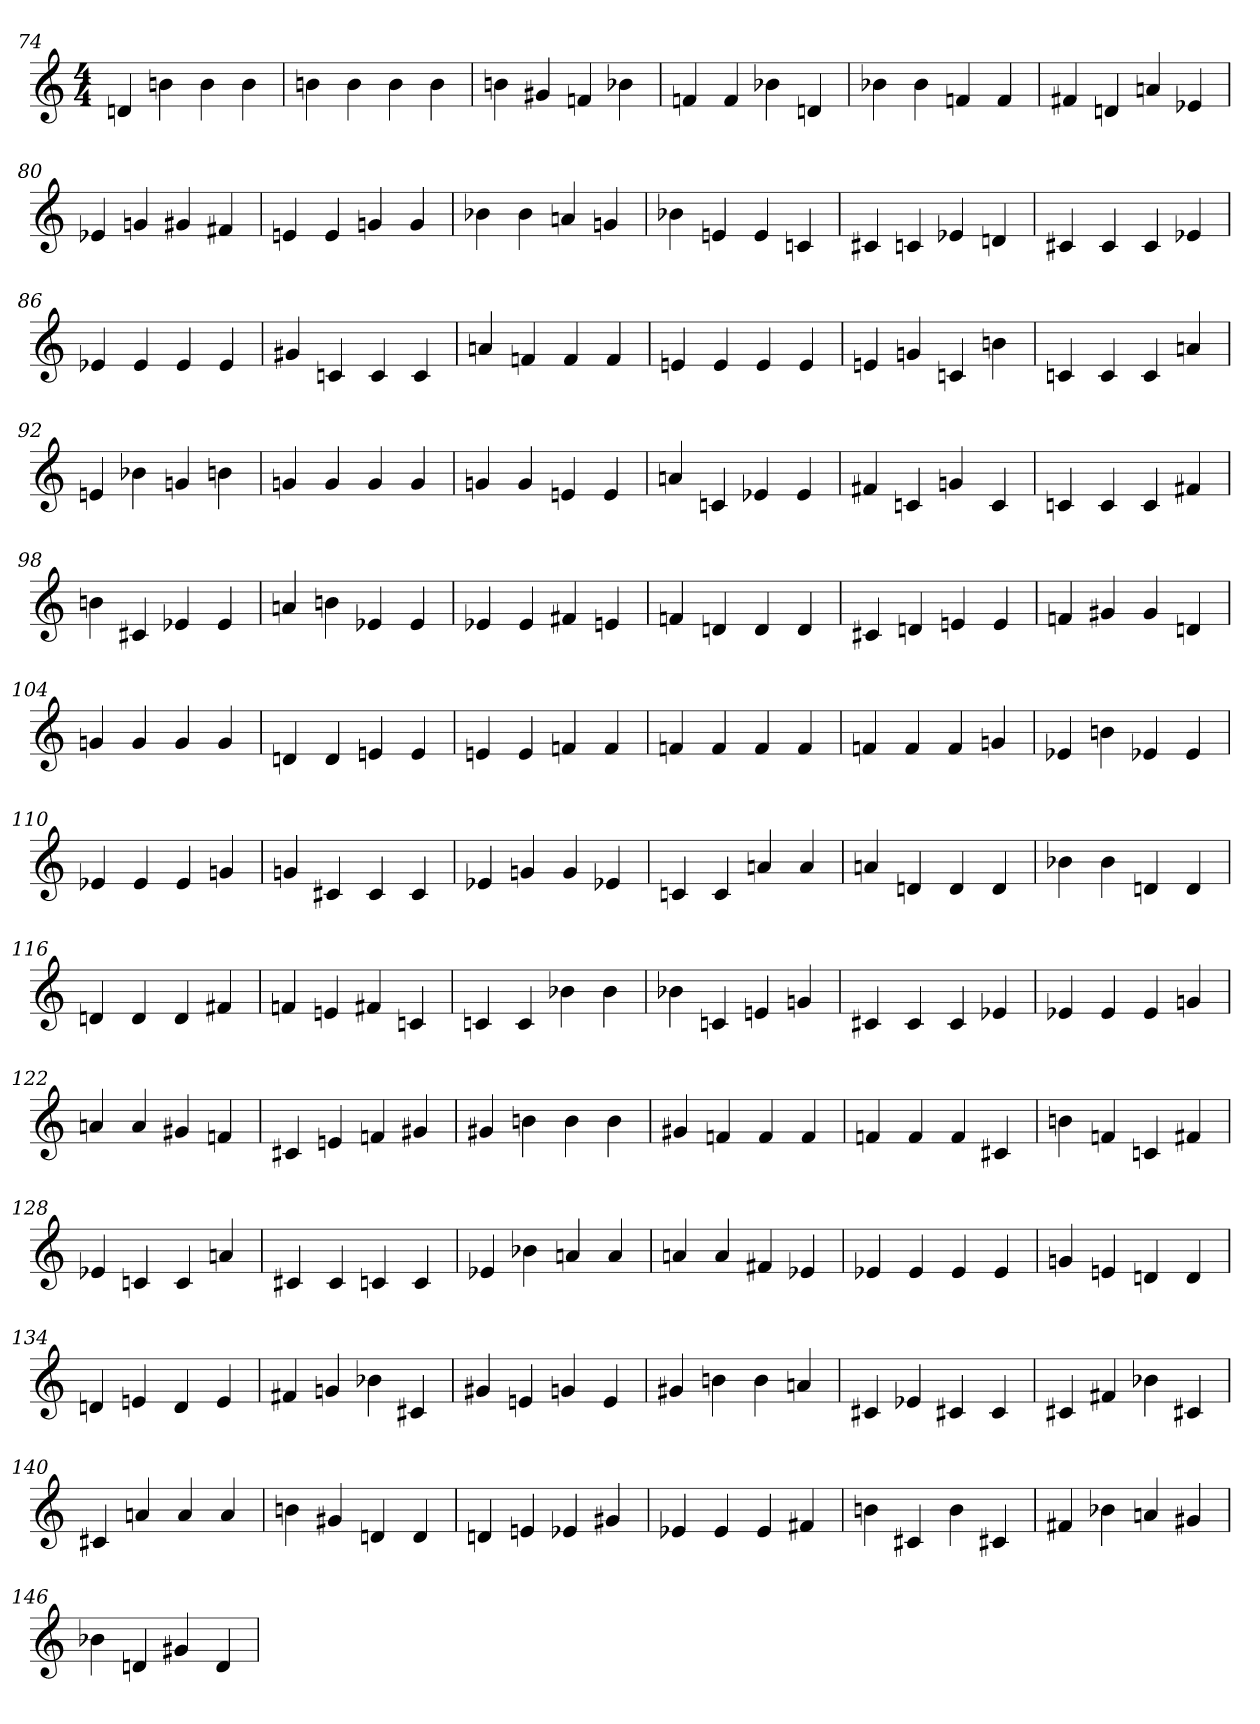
**kern
*part1
*staff1
*clefG2
*M4/4
=74
4dn
4bn
4b
4b
=75
4bn
4b
4b
4b
=76
4bn
4g#X
4fn
4b-X
=77
4fn
4f
4b-X
4dn
=78
4b-X
4b-
4fn
4f
=79
4f#X
4dn
4an
4e-X
=80
4e-X
4gn
4g#X
4f#X
=81
4en
4e
4gn
4g
=82
4b-X
4b-
4an
4gn
=83
4b-X
4en
4e
4cn
=84
4c#X
4cn
4e-X
4dn
=85
4c#X
4c#
4c#
4e-X
=86
4e-X
4e-
4e-
4e-
=87
4g#X
4cn
4c
4c
=88
4an
4fn
4f
4f
=89
4en
4e
4e
4e
=90
4en
4gn
4cn
4bn
=91
4cn
4c
4c
4an
=92
4en
4b-X
4gn
4bn
=93
4gn
4g
4g
4g
=94
4gn
4g
4en
4e
=95
4an
4cn
4e-X
4e-
=96
4f#X
4cn
4gn
4c
=97
4cn
4c
4c
4f#X
=98
4bn
4c#X
4e-X
4e-
=99
4an
4bn
4e-X
4e-
=100
4e-X
4e-
4f#X
4en
=101
4fn
4dn
4d
4d
=102
4c#X
4dn
4en
4e
=103
4fn
4g#X
4g#
4dn
=104
4gn
4g
4g
4g
=105
4dn
4d
4en
4e
=106
4en
4e
4fn
4f
=107
4fn
4f
4f
4f
=108
4fn
4f
4f
4gn
=109
4e-X
4bn
4e-X
4e-
=110
4e-X
4e-
4e-
4gn
=111
4gn
4c#X
4c#
4c#
=112
4e-X
4gn
4g
4e-X
=113
4cn
4c
4an
4a
=114
4an
4dn
4d
4d
=115
4b-X
4b-
4dn
4d
=116
4dn
4d
4d
4f#X
=117
4fn
4en
4f#X
4cn
=118
4cn
4c
4b-X
4b-
=119
4b-X
4cn
4en
4gn
=120
4c#X
4c#
4c#
4e-X
=121
4e-X
4e-
4e-
4gn
=122
4an
4a
4g#X
4fn
=123
4c#X
4en
4fn
4g#X
=124
4g#X
4bn
4b
4b
=125
4g#X
4fn
4f
4f
=126
4fn
4f
4f
4c#X
=127
4bn
4fn
4cn
4f#X
=128
4e-X
4cn
4c
4an
=129
4c#X
4c#
4cn
4c
=130
4e-X
4b-X
4an
4a
=131
4an
4a
4f#X
4e-X
=132
4e-X
4e-
4e-
4e-
=133
4gn
4en
4dn
4d
=134
4dn
4en
4d
4e
=135
4f#X
4gn
4b-X
4c#X
=136
4g#X
4en
4gn
4e
=137
4g#X
4bn
4b
4an
=138
4c#X
4e-X
4c#X
4c#
=139
4c#X
4f#X
4b-X
4c#X
=140
4c#X
4an
4a
4a
=141
4bn
4g#X
4dn
4d
=142
4dn
4en
4e-X
4g#X
=143
4e-X
4e-
4e-
4f#X
=144
4bn
4c#X
4b
4c#X
=145
4f#X
4b-X
4an
4g#X
=146
4b-X
4dn
4g#X
4d
=
*-
